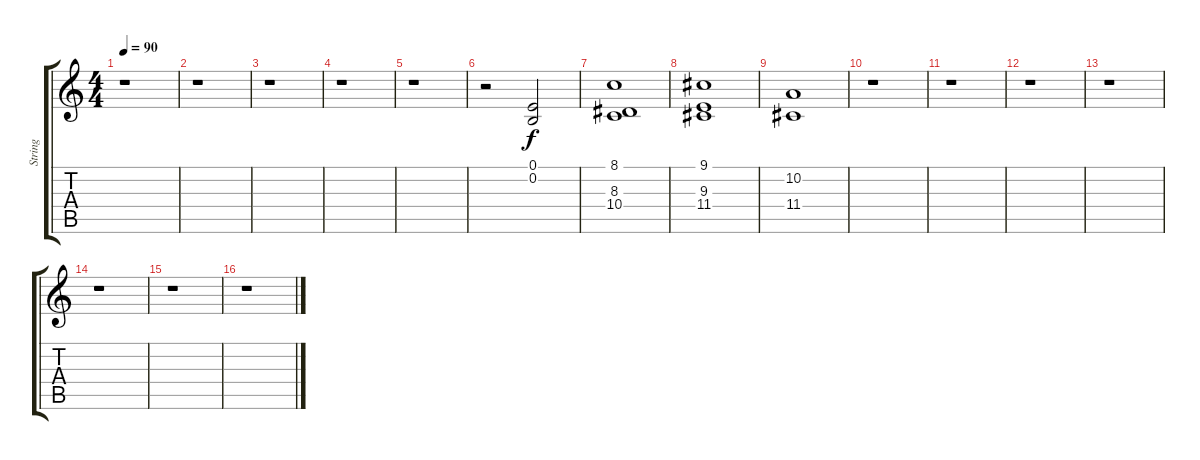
\track ("String" "String") {instrument synthstrings2}
\staff {score tabs}
\tuning (E4 B3 G3 D3 A2 E2) {hide}
\ts (4 4)
\tempo 90
\clef g2
\ks c
r.1{dy f} |
r.1 |
r.1 |
r.1 |
r.1 |
r.2 (0.1 0.2).2{volume 1} |
(8.1 8.3 10.4).1{volume 6} |
(9.1 9.3 11.4).1 |
(10.2 11.4).1 |
r.1 |
r.1 |
r.1 |
r.1 |
r.1 |
r.1 |
r.1
